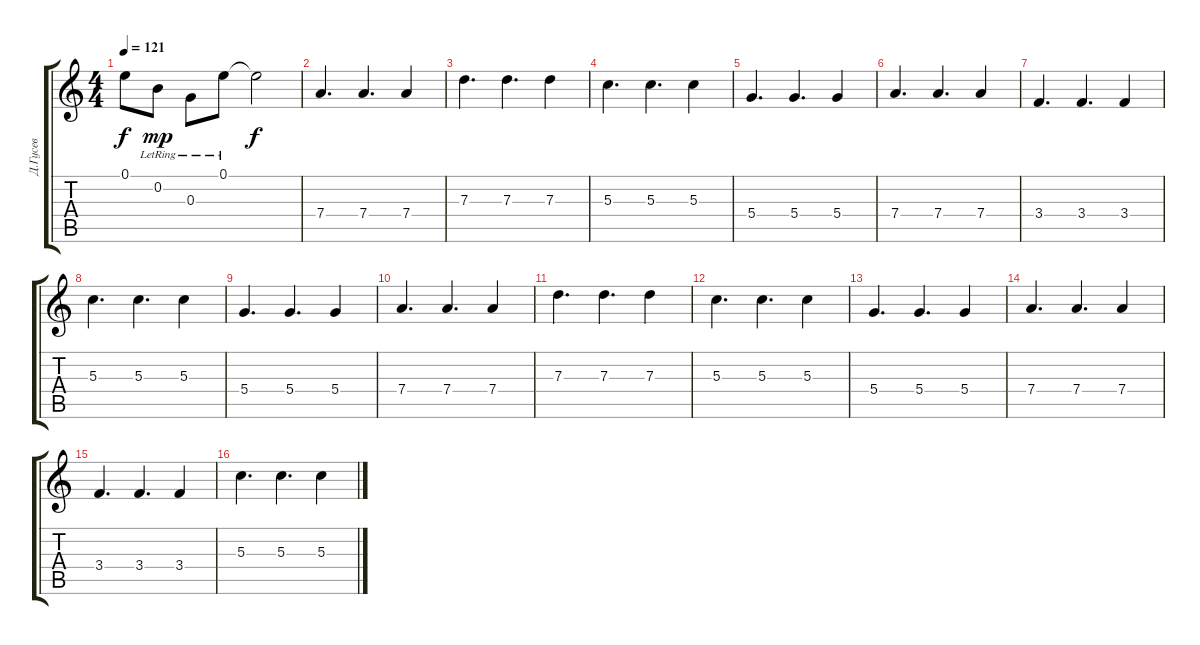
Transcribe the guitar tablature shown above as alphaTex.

\track ("Д.Гусев" "Д.Гусев") {instrument electricguitarjazz}
\staff {score tabs}
\tuning (E4 B3 G3 D3 A2 E2) {hide}
\ts (4 4)
\tempo 121
\clef g2
\ks c
0.1{t}.8{dy f} 0.2{lr}.8{dy mp} 0.3{lr}.8 0.1{lr}.8 0.1{t}.2{dy f} |
7.4.4{d} 7.4.4{d} 7.4.4 |
7.3.4{d} 7.3.4{d} 7.3.4 |
5.3.4{d} 5.3.4{d} 5.3.4 |
5.4.4{d} 5.4.4{d} 5.4.4 |
7.4.4{d} 7.4.4{d} 7.4.4 |
3.4.4{d} 3.4.4{d} 3.4.4 |
5.3.4{d} 5.3.4{d} 5.3.4 |
5.4.4{d} 5.4.4{d} 5.4.4 |
7.4.4{d} 7.4.4{d} 7.4.4 |
7.3.4{d} 7.3.4{d} 7.3.4 |
5.3.4{d} 5.3.4{d} 5.3.4 |
5.4.4{d} 5.4.4{d} 5.4.4 |
7.4.4{d} 7.4.4{d} 7.4.4 |
3.4.4{d} 3.4.4{d} 3.4.4 |
5.3.4{d} 5.3.4{d} 5.3.4
